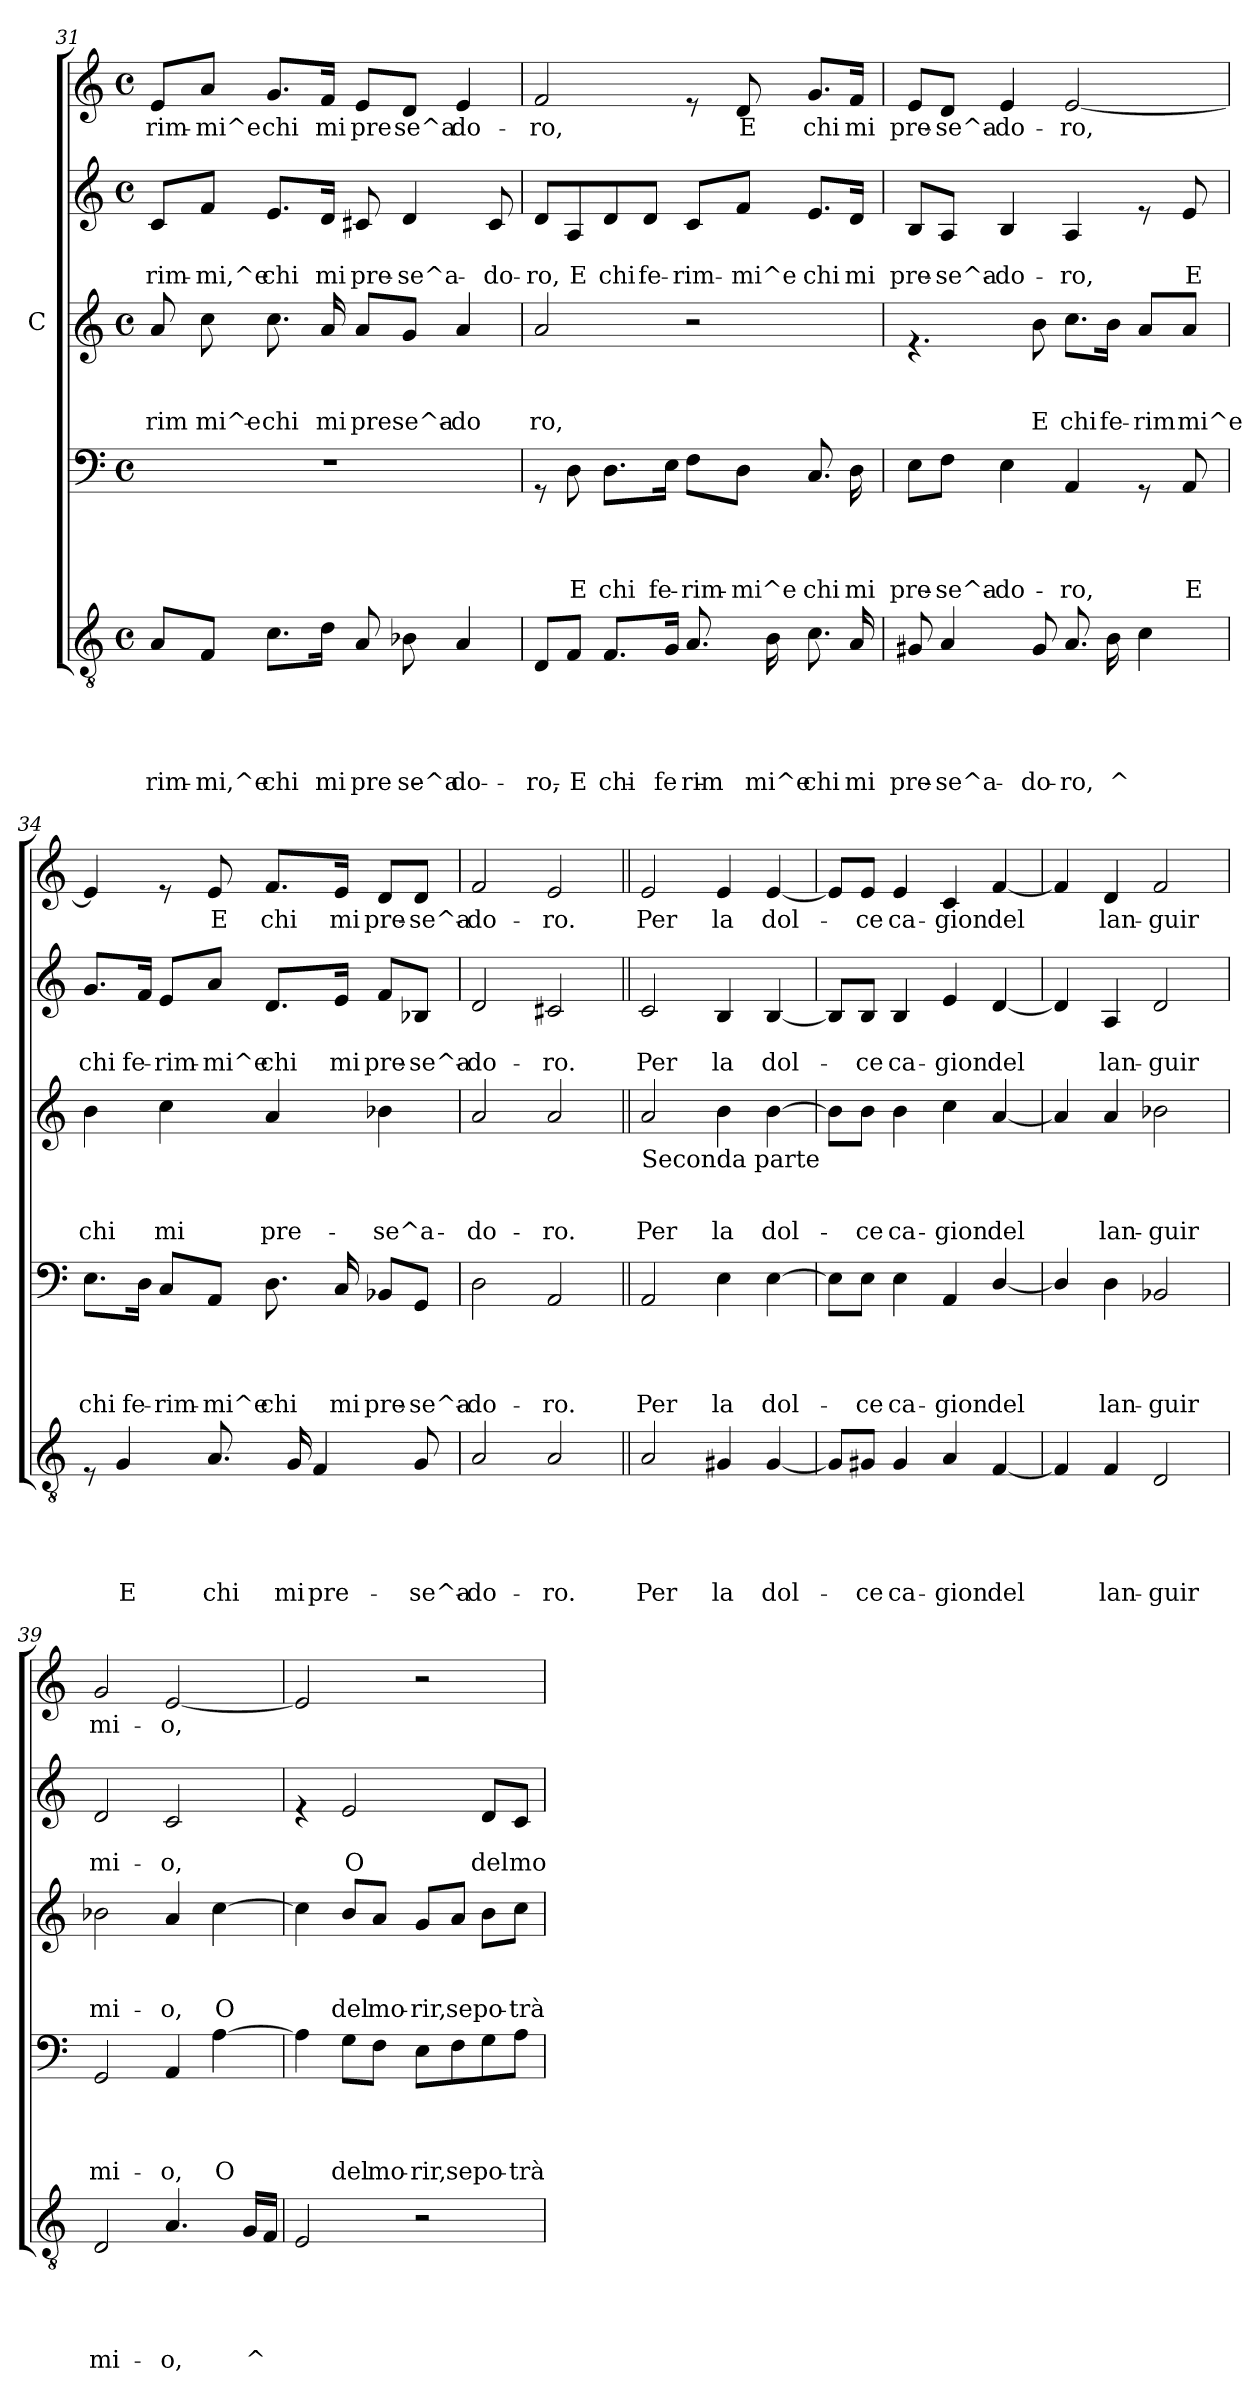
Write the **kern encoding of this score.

**kern	**text	**text	**text	**text	**text	**kern	**text	**text	**text	**text	**kern	**text	**text	**text	**kern	**text	**text	**kern	**text
*part5	*part5	*part5	*part5	*part5	*part5	*part4	*part4	*part4	*part4	*part4	*part3	*part3	*part3	*part3	*part2	*part2	*part2	*part1	*part1
*staff5	*staff5	*staff5	*staff5	*staff5	*staff5	*staff4	*staff4	*staff4	*staff4	*staff4	*staff3	*staff3	*staff3	*staff3	*staff2	*staff2	*staff2	*staff1	*staff1
*	*	*	*	*	*	*	*	*	*	*	*I"C	*	*	*	*	*	*	*	*
!!LO:LB:g=z
*clefGv2	*	*	*	*	*	*clefF4	*	*	*	*	*clefG2	*	*	*	*clefG2	*	*	*clefG2	*
*k[]	*	*	*	*	*	*k[]	*	*	*	*	*k[]	*	*	*	*k[]	*	*	*k[]	*
*C:	*	*	*	*	*	*C:	*	*	*	*	*C:	*	*	*	*C:	*	*	*C:	*
*M4/4	*	*	*	*	*	*M4/4	*	*	*	*	*M4/4	*	*	*	*M4/4	*	*	*M4/4	*
*met(c)	*	*	*	*	*	*met(c)	*	*	*	*	*met(c)	*	*	*	*met(c)	*	*	*met(c)	*
=31	=31	=31	=31	=31	=31	=31	=31	=31	=31	=31	=31	=31	=31	=31	=31	=31	=31	=31	=31
!	!	!	!	!	!LO:LY:b	!	!	!	!	!	!	!	!	!LO:LY:b	!	!	!LO:LY:b	!	!LO:LY:b
*^	*	*	*	*	*	*	*	*	*	*	*^	*	*	*	*	*	*	*	*
8A/L	2ryy	.	.	.	.	-rim-	1r	.	.	.	.	8a/	8ryy	.	.	-rim-	8c/L	.	-rim-	8e/L	-rim-
!	!	!	!	!	!	!LO:LY:b	!	!	!	!	!	!	!	!	!	!LO:LY:b	!	!	!LO:LY:b	!	!LO:LY:b
8F/J	.	.	.	.	.	-mi,^e	.	.	.	.	.	4ryy	8cc\	.	.	mi^e	8f/J	.	-mi,^e	8a/J	-mi^e
!	!	!	!	!	!	!LO:LY:b	!	!	!	!	!	!	!	!	!	!LO:LY:b	!	!	!LO:LY:b	!	!LO:LY:b
8.c\L	.	.	.	.	.	chi	.	.	.	.	.	.	8.cc\	.	.	chi	8.e/L	.	chi	8.g/L	chi
.	.	.	.	.	.	.	.	.	.	.	.	16ryy	.	.	.	.	.	.	.	.	.
!	!	!	!	!	!	!LO:LY:b	!	!	!	!	!	!	!	!	!	!LO:LY:b	!	!	!LO:LY:b	!	!LO:LY:b
16d\Jk	.	.	.	.	.	mi	.	.	.	.	.	16a/	16ryy	.	.	-mi	16d/Jk	.	mi	16f/Jk	mi
!	!	!	!	!	!	!LO:LY:b	!	!	!	!	!	!	!	!	!	!LO:LY:b	!	!	!LO:LY:b	!	!LO:LY:b
8A/	8ryy	.	.	.	.	pre-	.	.	.	.	.	2ryy	8a/L	.	.	pre	8c#X/	.	pre-	8e/L	pre
!	!	!	!	!	!	!LO:LY:b	!	!	!	!	!	!	!	!	!	!LO:LY:b	!	!	!LO:LY:b	!	!LO:LY:b
8ryy	8B-X\	.	.	.	.	-se^a-	.	.	.	.	.	.	8g/J	.	.	se^a-	4d/	.	-se^a-	8d/J	se^a
!	!	!	!	!	!	!LO:LY:b	!	!	!	!	!	!	!	!	!	!LO:LY:b	!	!	!	!	!LO:LY:b
4A/	4ryy	.	.	.	.	-do-	.	.	.	.	.	.	4a/	.	.	-do-	.	.	.	4e/	do-
!	!	!	!	!	!	!	!	!	!	!	!	!	!	!	!	!	!	!	!LO:LY:b	!	!
.	.	.	.	.	.	.	.	.	.	.	.	.	.	.	.	.	8c#/	.	-do-	.	.
*	*	*	*	*	*	*	*	*	*	*	*	*v	*v	*	*	*	*	*	*	*	*
=32	=32	=32	=32	=32	=32	=32	=32	=32	=32	=32	=32	=32	=32	=32	=32	=32	=32	=32	=32	=32
!	!	!	!	!	!	!LO:LY:b	!	!	!	!	!	!	!	!	!LO:LY:b	!	!	!LO:LY:b	!	!LO:LY:b
8D/L	2ryy	.	.	.	.	-ro,	8rGG	.	.	.	.	2a/	.	.	-ro,	8d/L	.	-ro,	2f/	-ro,
!	!	!	!	!	!	!LO:LY:b	!	!	!	!	!LO:LY:b	!	!	!	!	!	!	!LO:LY:b	!	!
8F/J	.	.	.	.	.	E	8D\	.	.	.	E	.	.	.	.	8A/	.	E	.	.
!	!	!	!	!	!	!LO:LY:b	!	!	!	!	!LO:LY:b	!	!	!	!	!	!	!LO:LY:b	!	!
8.F/L	.	.	.	.	.	chi	8.D\L	.	.	.	chi	.	.	.	.	8d/	.	chi	.	.
!	!	!	!	!	!	!	!	!	!	!	!	!	!	!	!	!	!	!LO:LY:b	!	!
.	.	.	.	.	.	.	.	.	.	.	.	.	.	.	.	8d/J	.	fe-	.	.
!	!	!	!	!	!	!LO:LY:b	!	!	!	!	!LO:LY:b	!	!	!	!	!	!	!	!	!
16G/Jk	.	.	.	.	.	fe	16E\Jk	.	.	.	fe-	.	.	.	.	.	.	.	.	.
!	!	!	!	!	!	!LO:LY:b	!	!	!	!	!LO:LY:b	!	!	!	!	!	!	!LO:LY:b	!	!
8.A/	8.ryy	.	.	.	.	rim	8F\L	.	.	.	-rim-	2r	.	.	.	8c/L	.	-rim-	8re	.
!	!	!	!	!	!	!	!	!	!	!	!LO:LY:b	!	!	!	!	!	!	!LO:LY:b	!	!LO:LY:b
.	.	.	.	.	.	.	8D\J	.	.	.	-mi^e	.	.	.	.	8f/J	.	-mi^e	8d/	E
!	!	!	!	!	!	!LO:LY:b	!	!	!	!	!	!	!	!	!	!	!	!	!	!
4ryy	16B\	.	.	.	.	mi^e	.	.	.	.	.	.	.	.	.	.	.	.	.	.
!	!	!	!	!	!	!LO:LY:b	!	!	!	!	!LO:LY:b	!	!	!	!	!	!	!LO:LY:b	!	!LO:LY:b
.	8.c\	.	.	.	.	chi	8.C/	.	.	.	chi	.	.	.	.	8.e/L	.	chi	8.g/L	chi
!	!	!	!	!	!	!LO:LY:b	!	!	!	!	!LO:LY:b	!	!	!	!	!	!	!LO:LY:b	!	!LO:LY:b
16A/	16ryy	.	.	.	.	mi	16D\	.	.	.	mi	.	.	.	.	16d/Jk	.	mi	16f/Jk	mi
!!LO:LB:g=z
=33	=33	=33	=33	=33	=33	=33	=33	=33	=33	=33	=33	=33	=33	=33	=33	=33	=33	=33	=33	=33
!	!	!	!	!	!	!LO:LY:b	!	!	!	!	!LO:LY:b	!	!	!	!	!	!	!LO:LY:b	!	!LO:LY:b
*v	*v	*	*	*	*	*	*	*	*	*	*	*	*	*	*	*	*	*	*	*
8G#X/	.	.	.	.	pre-	8E\L	.	.	.	pre-	4.re	.	.	.	8B/L	.	pre-	8e/L	pre-
!	!	!	!	!	!LO:LY:b	!	!	!	!	!LO:LY:b	!	!	!	!	!	!	!LO:LY:b	!	!LO:LY:b
4A/	.	.	.	.	-se^a-	8F\J	.	.	.	-se^a-	.	.	.	.	8A/J	.	-se^a-	8d/J	-se^a-
!	!	!	!	!	!	!	!	!	!	!LO:LY:b	!	!	!	!	!	!	!LO:LY:b	!	!LO:LY:b
.	.	.	.	.	.	4E\	.	.	.	-do-	.	.	.	.	4B/	.	-do-	4e/	-do-
!	!	!	!	!	!LO:LY:b	!	!	!	!	!	!	!	!	!LO:LY:b	!	!	!	!	!
8G#/	.	.	.	.	-do-	.	.	.	.	.	8b\	.	.	E	.	.	.	.	.
!	!	!	!	!	!LO:LY:b	!	!	!	!	!LO:LY:b	!	!	!	!LO:LY:b	!	!	!LO:LY:b	!	!LO:LY:b
8.A/	.	.	.	.	-ro,	4AA/	.	.	.	-ro,	8.cc\L	.	.	chi	4A/	.	-ro,	[<2e/	-ro,
!	!	!	!	!	!LO:LY:b	!	!	!	!	!	!	!	!	!LO:LY:b	!	!	!	!	!
16B\	.	.	.	.	^	.	.	.	.	.	16b\Jk	.	.	fe-	.	.	.	.	.
!	!	!	!	!	!	!	!	!	!	!	!	!	!	!LO:LY:b	!	!	!	!	!
4c\	.	.	.	.	.	8rGG	.	.	.	.	8a/L	.	.	-rim	8re	.	.	.	.
!	!	!	!	!	!	!	!	!	!	!LO:LY:b	!	!	!	!LO:LY:b	!	!	!LO:LY:b	!	!
.	.	.	.	.	.	8AA/	.	.	.	E	8a/J	.	.	mi^e	8e/	.	E	.	.
=34	=34	=34	=34	=34	=34	=34	=34	=34	=34	=34	=34	=34	=34	=34	=34	=34	=34	=34	=34
!	!	!	!	!	!	!	!	!	!	!LO:LY:b	!	!	!	!LO:LY:b	!	!	!LO:LY:b	!	!
8rE	.	.	.	.	.	8.E\L	.	.	.	chi	4b\	.	.	chi	8.g/L	.	chi	4e/]	.
!	!	!	!	!	!LO:LY:b	!	!	!	!	!	!	!	!	!	!	!	!	!	!
4G/	.	.	.	.	E	.	.	.	.	.	.	.	.	.	.	.	.	.	.
!	!	!	!	!	!	!	!	!	!	!LO:LY:b	!	!	!	!	!	!	!LO:LY:b	!	!
.	.	.	.	.	.	16D\Jk	.	.	.	fe-	.	.	.	.	16f/Jk	.	fe-	.	.
!	!	!	!	!	!	!	!	!	!	!LO:LY:b	!	!	!	!LO:LY:b	!	!	!LO:LY:b	!	!
.	.	.	.	.	.	8C/L	.	.	.	-rim-	4cc\	.	.	mi	8e/L	.	-rim-	8re	.
!	!	!	!	!	!LO:LY:b	!	!	!	!	!LO:LY:b	!	!	!	!	!	!	!LO:LY:b	!	!LO:LY:b
8.A/	.	.	.	.	chi	8AA/J	.	.	.	-mi^e	.	.	.	.	8a/J	.	-mi^e	8e/	E
!	!	!	!	!	!	!	!	!	!	!LO:LY:b	!	!	!	!LO:LY:b	!	!	!LO:LY:b	!	!LO:LY:b
.	.	.	.	.	.	8.D\	.	.	.	chi	4a/	.	.	pre-	8.d/L	.	chi	8.f/L	chi
!	!	!	!	!	!LO:LY:b	!	!	!	!	!	!	!	!	!	!	!	!	!	!
16G/	.	.	.	.	mi	.	.	.	.	.	.	.	.	.	.	.	.	.	.
!	!	!	!	!	!LO:LY:b	!	!	!	!	!	!	!	!	!	!	!	!	!	!
4F/	.	.	.	.	pre-	.	.	.	.	.	.	.	.	.	.	.	.	.	.
!	!	!	!	!	!	!	!	!	!	!LO:LY:b	!	!	!	!	!	!	!LO:LY:b	!	!LO:LY:b
.	.	.	.	.	.	16C/	.	.	.	mi	.	.	.	.	16e/Jk	.	mi	16e/Jk	mi
!	!	!	!	!	!	!	!	!	!	!LO:LY:b	!	!	!	!LO:LY:b	!	!	!LO:LY:b	!	!LO:LY:b
.	.	.	.	.	.	8BB-X/L	.	.	.	pre-	4b-X\	.	.	-se^a-	8f/L	.	pre-	8d/L	pre-
!	!	!	!	!	!LO:LY:b	!	!	!	!	!LO:LY:b	!	!	!	!	!	!	!LO:LY:b	!	!LO:LY:b
8G/	.	.	.	.	-se^a-	8GG/J	.	.	.	-se^a-	.	.	.	.	8B-X/J	.	-se^a-	8d/J	-se^a-
=35	=35	=35	=35	=35	=35	=35	=35	=35	=35	=35	=35	=35	=35	=35	=35	=35	=35	=35	=35
!	!	!	!	!	!LO:LY:b	!	!	!	!	!LO:LY:b	!	!	!	!LO:LY:b	!	!	!LO:LY:b	!	!LO:LY:b
2A/	.	.	.	.	-do-	2D\	.	.	.	-do-	2a/	.	.	-do-	2d/	.	-do-	2f/	-do-
!	!	!	!	!	!LO:LY:b	!	!	!	!	!LO:LY:b	!	!	!	!LO:LY:b	!	!	!LO:LY:b	!	!LO:LY:b
2A/	.	.	.	.	-ro.	2AA/	.	.	.	-ro.	2a/	.	.	-ro.	2c#X/	.	-ro.	2e/	-ro.
!!LO:LB:g=z
=36||	=36||	=36||	=36||	=36||	=36||	=36||	=36||	=36||	=36||	=36||	=36||	=36||	=36||	=36||	=36||	=36||	=36||	=36||	=36||
!	!	!	!	!	!	!	!	!	!	!	!LO:TX:b:t=Seconda parte	!	!	!	!	!	!	!	!
!	!	!	!	!	!LO:LY:b	!	!	!	!	!LO:LY:b	!	!	!	!LO:LY:b	!	!	!LO:LY:b	!	!LO:LY:b
2A/	.	.	.	.	Per	2AA/	.	.	.	Per	2a/	.	.	Per	2c/	.	Per	2e/	Per
!	!	!	!	!	!LO:LY:b	!	!	!	!	!LO:LY:b	!	!	!	!LO:LY:b	!	!	!LO:LY:b	!	!LO:LY:b
4G#X/	.	.	.	.	la	4E\	.	.	.	la	4b\	.	.	la	4B/	.	la	4e/	la
!	!	!	!	!	!LO:LY:b	!	!	!	!	!LO:LY:b	!	!	!	!LO:LY:b	!	!	!LO:LY:b	!	!LO:LY:b
[<4G#/	.	.	.	.	dol-	[>4E\	.	.	.	dol-	[>4b\	.	.	dol-	[<4B/	.	dol-	[<4e/	dol-
=37	=37	=37	=37	=37	=37	=37	=37	=37	=37	=37	=37	=37	=37	=37	=37	=37	=37	=37	=37
8G#/L]	.	.	.	.	.	8E\L]	.	.	.	.	8b\L]	.	.	.	8B/L]	.	.	8e/L]	.
!	!	!	!	!	!LO:LY:b	!	!	!	!	!LO:LY:b	!	!	!	!LO:LY:b	!	!	!LO:LY:b	!	!LO:LY:b
8G#X/J	.	.	.	.	-ce	8E\J	.	.	.	-ce	8b\J	.	.	-ce	8B/J	.	-ce	8e/J	-ce
!	!	!	!	!	!LO:LY:b	!	!	!	!	!LO:LY:b	!	!	!	!LO:LY:b	!	!	!LO:LY:b	!	!LO:LY:b
4G#/	.	.	.	.	ca-	4E\	.	.	.	ca-	4b\	.	.	ca-	4B/	.	ca-	4e/	ca-
!	!	!	!	!	!LO:LY:b	!	!	!	!	!LO:LY:b	!	!	!	!LO:LY:b	!	!	!LO:LY:b	!	!LO:LY:b
4A/	.	.	.	.	-gion	4AA/	.	.	.	-gion	4cc\	.	.	-gion	4e/	.	-gion	4c/	-gion
!	!	!	!	!	!LO:LY:b	!	!	!	!	!LO:LY:b	!	!	!	!LO:LY:b	!	!	!LO:LY:b	!	!LO:LY:b
[<4F/	.	.	.	.	del	[<4D/	.	.	.	del	[<4a/	.	.	del	[<4d/	.	del	[<4f/	del
=38	=38	=38	=38	=38	=38	=38	=38	=38	=38	=38	=38	=38	=38	=38	=38	=38	=38	=38	=38
4F/]	.	.	.	.	.	4D/]	.	.	.	.	4a/]	.	.	.	4d/]	.	.	4f/]	.
!	!	!	!	!	!LO:LY:b	!	!	!	!	!LO:LY:b	!	!	!	!LO:LY:b	!	!	!LO:LY:b	!	!LO:LY:b
4F/	.	.	.	.	lan-	4D\	.	.	.	lan-	4a/	.	.	lan-	4A/	.	lan-	4d/	lan-
!	!	!	!	!	!LO:LY:b	!	!	!	!	!LO:LY:b	!	!	!	!LO:LY:b	!	!	!LO:LY:b	!	!LO:LY:b
2D/	.	.	.	.	-guir	2BB-X/	.	.	.	-guir	2b-X\	.	.	-guir	2d/	.	-guir	2f/	-guir
=39	=39	=39	=39	=39	=39	=39	=39	=39	=39	=39	=39	=39	=39	=39	=39	=39	=39	=39	=39
!	!	!	!	!	!LO:LY:b	!	!	!	!	!LO:LY:b	!	!	!	!LO:LY:b	!	!	!LO:LY:b	!	!LO:LY:b
2D/	.	.	.	.	mi-	2GG/	.	.	.	mi-	2b-X\	.	.	mi-	2d/	.	mi-	2g/	mi-
!	!	!	!	!	!LO:LY:b	!	!	!	!	!LO:LY:b	!	!	!	!LO:LY:b	!	!	!LO:LY:b	!	!LO:LY:b
4.A/	.	.	.	.	-o,	4AA/	.	.	.	-o,	4a/	.	.	-o,	2c/	.	-o,	[<2e/	-o,
!	!	!	!	!	!	!	!	!	!	!LO:LY:b	!	!	!	!LO:LY:b	!	!	!	!	!
.	.	.	.	.	.	[>4A\	.	.	.	O	[>4cc\	.	.	O	.	.	.	.	.
!	!	!	!	!	!LO:LY:b	!	!	!	!	!	!	!	!	!	!	!	!	!	!
16G/LL	.	.	.	.	^	.	.	.	.	.	.	.	.	.	.	.	.	.	.
16F/JJ	.	.	.	.	.	.	.	.	.	.	.	.	.	.	.	.	.	.	.
!!LO:PB:g=z
=40	=40	=40	=40	=40	=40	=40	=40	=40	=40	=40	=40	=40	=40	=40	=40	=40	=40	=40	=40
2E/	.	.	.	.	.	4A\]	.	.	.	.	4cc\]	.	.	.	4re	.	.	2e/]	.
!	!	!	!	!	!	!	!	!	!	!LO:LY:b	!	!	!	!LO:LY:b	!	!	!LO:LY:b	!	!
.	.	.	.	.	.	8G\L	.	.	.	del	8b/L	.	.	del	2e/	.	O	.	.
!	!	!	!	!	!	!	!	!	!	!LO:LY:b	!	!	!	!LO:LY:b	!	!	!	!	!
.	.	.	.	.	.	8F\J	.	.	.	mo-	8a/J	.	.	mo-	.	.	.	.	.
!	!	!	!	!	!	!	!	!	!	!LO:LY:b	!	!	!	!LO:LY:b	!	!	!	!	!
2r	.	.	.	.	.	8E\L	.	.	.	-rir,	8g/L	.	.	-rir,	.	.	.	2r	.
!	!	!	!	!	!	!	!	!	!	!LO:LY:b	!	!	!	!LO:LY:b	!	!	!	!	!
.	.	.	.	.	.	8F\	.	.	.	se	8a/J	.	.	se	.	.	.	.	.
!	!	!	!	!	!	!	!	!	!	!LO:LY:b	!	!	!	!LO:LY:b	!	!	!LO:LY:b	!	!
.	.	.	.	.	.	8G\	.	.	.	po-	8b\L	.	.	po-	8d/L	.	del	.	.
!	!	!	!	!	!	!	!	!	!	!LO:LY:b	!	!	!	!LO:LY:b	!	!	!LO:LY:b	!	!
.	.	.	.	.	.	8A\J	.	.	.	-trà	8cc\J	.	.	-trà	8c/J	.	mo-	.	.
=	=	=	=	=	=	=	=	=	=	=	=	=	=	=	=	=	=	=	=
*-	*-	*-	*-	*-	*-	*-	*-	*-	*-	*-	*-	*-	*-	*-	*-	*-	*-	*-	*-
